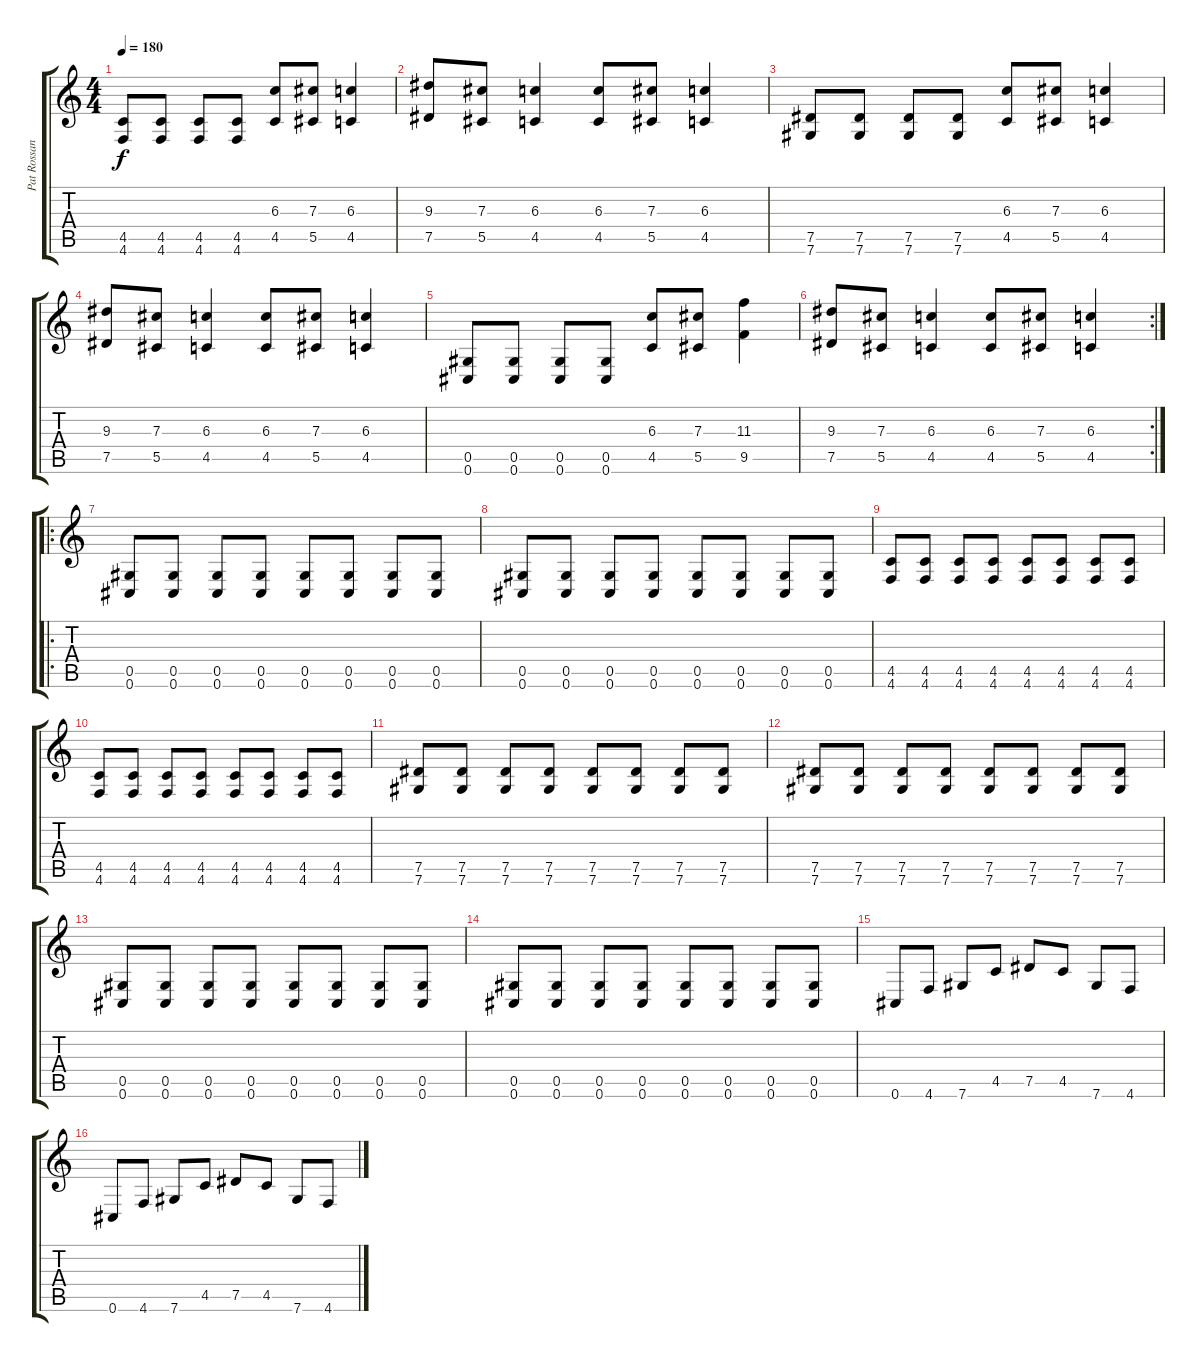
\track ("Pat Rossano" "Pat Rossan") {instrument distortionguitar}
\staff {score tabs}
\tuning (Eb4 Bb3 Gb3 Db3 Ab2 Db2) {hide}
\ts (4 4)
\tempo 180
\clef g2
\ks c
(4.5 4.6).8{dy f} (4.5 4.6).8 (4.5 4.6).8 (4.5 4.6).8 (6.3 4.5).8 (7.3 5.5).8 (6.3 4.5).4 |
(9.3 7.5).8 (7.3 5.5).8 (6.3 4.5).4 (6.3 4.5).8 (7.3 5.5).8 (6.3 4.5).4 |
(7.5 7.6).8 (7.5 7.6).8 (7.5 7.6).8 (7.5 7.6).8 (6.3 4.5).8 (7.3 5.5).8 (6.3 4.5).4 |
(9.3 7.5).8 (7.3 5.5).8 (6.3 4.5).4 (6.3 4.5).8 (7.3 5.5).8 (6.3 4.5).4 |
(0.5 0.6).8 (0.5 0.6).8 (0.5 0.6).8 (0.5 0.6).8 (6.3 4.5).8 (7.3 5.5).8 (11.3 9.5).4 |
\rc 2
(9.3 7.5).8 (7.3 5.5).8 (6.3 4.5).4 (6.3 4.5).8 (7.3 5.5).8 (6.3 4.5).4 |
\ro
(0.5 0.6).8 (0.5 0.6).8 (0.5 0.6).8 (0.5 0.6).8 (0.5 0.6).8 (0.5 0.6).8 (0.5 0.6).8 (0.5 0.6).8 |
(0.5 0.6).8 (0.5 0.6).8 (0.5 0.6).8 (0.5 0.6).8 (0.5 0.6).8 (0.5 0.6).8 (0.5 0.6).8 (0.5 0.6).8 |
(4.5 4.6).8 (4.5 4.6).8 (4.5 4.6).8 (4.5 4.6).8 (4.5 4.6).8 (4.5 4.6).8 (4.5 4.6).8 (4.5 4.6).8 |
(4.5 4.6).8 (4.5 4.6).8 (4.5 4.6).8 (4.5 4.6).8 (4.5 4.6).8 (4.5 4.6).8 (4.5 4.6).8 (4.5 4.6).8 |
(7.5 7.6).8 (7.5 7.6).8 (7.5 7.6).8 (7.5 7.6).8 (7.5 7.6).8 (7.5 7.6).8 (7.5 7.6).8 (7.5 7.6).8 |
(7.5 7.6).8 (7.5 7.6).8 (7.5 7.6).8 (7.5 7.6).8 (7.5 7.6).8 (7.5 7.6).8 (7.5 7.6).8 (7.5 7.6).8 |
(0.5 0.6).8 (0.5 0.6).8 (0.5 0.6).8 (0.5 0.6).8 (0.5 0.6).8 (0.5 0.6).8 (0.5 0.6).8 (0.5 0.6).8 |
(0.5 0.6).8 (0.5 0.6).8 (0.5 0.6).8 (0.5 0.6).8 (0.5 0.6).8 (0.5 0.6).8 (0.5 0.6).8 (0.5 0.6).8 |
0.6.8 4.6.8 7.6.8 4.5.8 7.5.8 4.5.8 7.6.8 4.6.8 |
0.6.8 4.6.8 7.6.8 4.5.8 7.5.8 4.5.8 7.6.8 4.6.8
